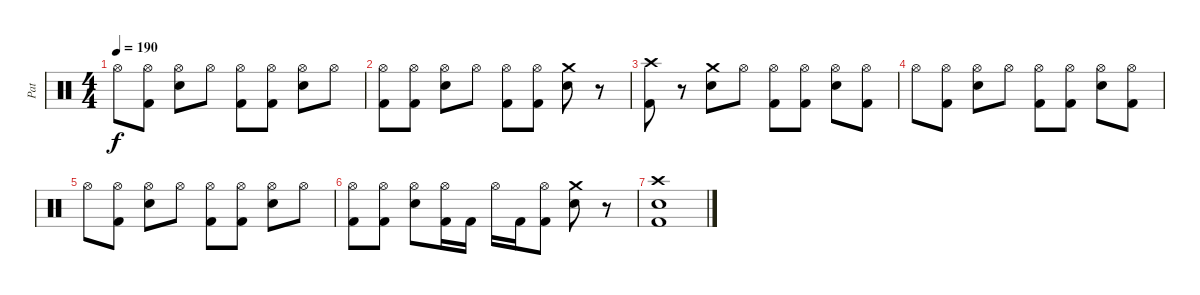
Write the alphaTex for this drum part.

\track ("Pat" "Pat") {instrument percussion}
\staff {score}
\articulation defaults
\ts (4 4)
\tempo 190
\clef neutral
\ks c "Hi-Hat (open)".8{dy f}
("Hi-Hat (open)" "Kick (hit) 2").8 ("Hi-Hat (open)" "Electric Snare (hit)").8 "Hi-Hat (open)".8 ("Hi-Hat (open)" "Kick (hit) 2").8 ("Hi-Hat (open)" "Kick (hit) 2").8 ("Hi-Hat (open)" "Electric Snare (hit)").8 "Hi-Hat (open)".8 |
("Hi-Hat (open)" "Kick (hit) 2").8 ("Hi-Hat (open)" "Kick (hit) 2").8 ("Hi-Hat (open)" "Electric Snare (hit)").8 "Hi-Hat (open)".8 ("Hi-Hat (open)" "Kick (hit) 2").8 ("Hi-Hat (open)" "Kick (hit) 2").8 ("Crash medium (hit)" "Electric Snare (hit)").8 r.8 |
("Crash high (hit)" "Kick (hit) 2").8 r.8 ("Crash medium (hit)" "Electric Snare (hit)").8 "Hi-Hat (open)".8 ("Hi-Hat (open)" "Kick (hit) 2").8 ("Hi-Hat (open)" "Kick (hit) 2").8 ("Hi-Hat (open)" "Electric Snare (hit)").8 ("Hi-Hat (open)" "Kick (hit) 2").8 |
"Hi-Hat (open)".8 ("Hi-Hat (open)" "Kick (hit) 2").8 ("Hi-Hat (open)" "Electric Snare (hit)").8 "Hi-Hat (open)".8 ("Hi-Hat (open)" "Kick (hit) 2").8 ("Hi-Hat (open)" "Kick (hit) 2").8 ("Hi-Hat (open)" "Electric Snare (hit)").8 ("Hi-Hat (open)" "Kick (hit) 2").8 |
"Hi-Hat (open)".8 ("Hi-Hat (open)" "Kick (hit) 2").8 ("Hi-Hat (open)" "Electric Snare (hit)").8 "Hi-Hat (open)".8 ("Hi-Hat (open)" "Kick (hit) 2").8 ("Hi-Hat (open)" "Kick (hit) 2").8 ("Hi-Hat (open)" "Electric Snare (hit)").8 "Hi-Hat (open)".8 |
("Hi-Hat (open)" "Kick (hit) 2").8 ("Hi-Hat (open)" "Kick (hit) 2").8 ("Hi-Hat (open)" "Electric Snare (hit)").8 ("Hi-Hat (open)" "Kick (hit) 2").16 "Kick (hit) 2".16 "Hi-Hat (open)".16 "Kick (hit) 2".16 ("Hi-Hat (open)" "Kick (hit) 2").8 ("Crash medium (hit)" "Electric Snare (hit)").8 r.8 |
("Crash high (hit)" "Electric Snare (hit)" "Kick (hit) 2").1
